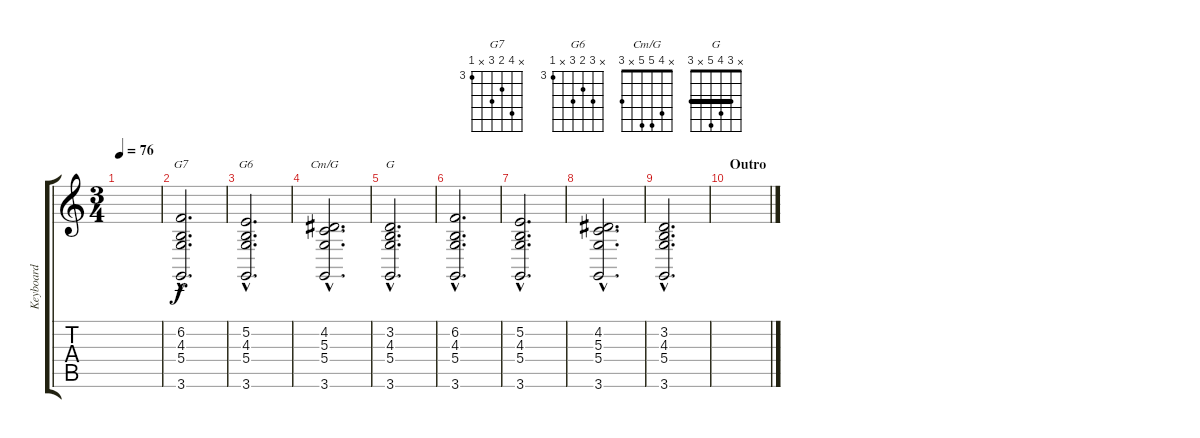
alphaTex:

\track ("Keyboard" "Keyboard") {instrument electricpiano1}
\staff {score tabs}
\tuning (E4 B3 G3 D3 A2 E2) {hide}
\chord ("G7" x 6 4 5 x 3) {firstfret 3}
\chord ("G6" x 5 4 5 x 3) {firstfret 3}
\chord ("Cm/G" x 4 5 5 x 3)
\chord ("G" x 3 4 5 x 3) {barre 3}
\ts (3 4)
\tempo 76
\clef g2
\ks c
|
(6.2{hac} 4.3{hac} 5.4{hac} 3.6{hac}).2{d ch "G7"} |
(5.2{hac} 4.3{hac} 5.4{hac} 3.6{hac}).2{d ch "G6"} |
(4.2{hac} 5.3{hac} 5.4{hac} 3.6{hac}).2{d ch "Cm/G"} |
(3.2{hac} 4.3{hac} 5.4{hac} 3.6{hac}).2{d ch "G"} |
(6.2{hac} 4.3{hac} 5.4{hac} 3.6{hac}).2{d} |
(5.2{hac} 4.3{hac} 5.4{hac} 3.6{hac}).2{d} |
(4.2{hac} 5.3{hac} 5.4{hac} 3.6{hac}).2{d} |
(3.2{hac} 4.3{hac} 5.4{hac} 3.6{hac}).2{d} |
\section ("" "Outro")
